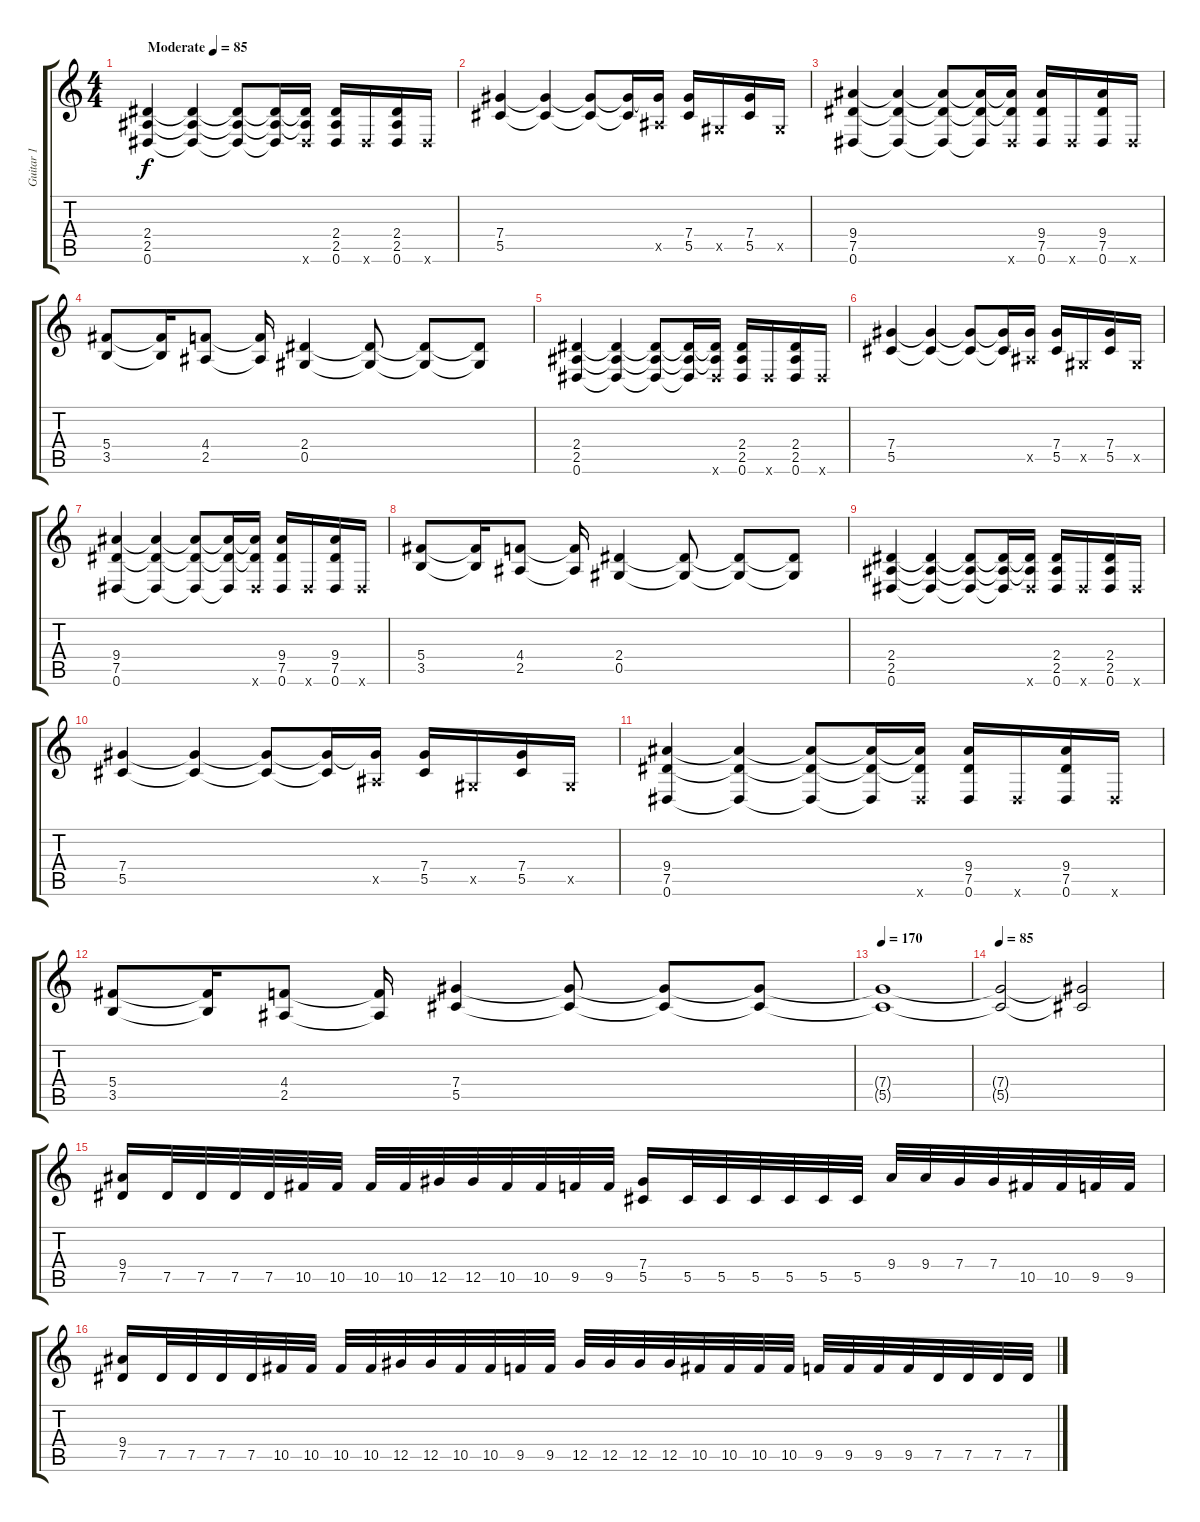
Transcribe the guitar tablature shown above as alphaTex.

\track ("Guitar 1" "Guitar 1") {instrument distortionguitar}
\staff {score tabs}
\tuning (Eb4 Bb3 Gb3 Db3 Ab2 Eb2) {hide}
\ts (4 4)
\tempo (85 "Moderate")
\clef g2
\ks c
(2.4 2.5 0.6).4{dy f instrument distortionguitar} (2.4{t} 2.5{t} 0.6{t}).4 (2.4{t} 2.5{t} 0.6{t}).8 (2.4{t} 2.5{t} 0.6{t}).16 (2.4{t} 2.5{t} 0.6{x}).16 (2.4 2.5 0.6).16 0.6{x}.16 (2.4 2.5 0.6).16 0.6{x}.16 |
(7.4 5.5).4 (7.4{t} 5.5{t}).4 (7.4{t} 5.5{t}).8 (7.4{t} 5.5{t}).16 (7.4{t} 2.5{x}).16 (7.4 5.5).16 0.5{x}.16 (7.4 5.5).16 0.5{x}.16 |
(9.4 7.5 0.6).4 (9.4{t} 7.5{t} 0.6{t}).4 (9.4{t} 7.5{t} 0.6{t}).8 (9.4{t} 7.5{t} 0.6{t}).16 (9.4{t} 7.5{t} 0.6{x}).16 (9.4 7.5 0.6).16 0.6{x}.16 (9.4 7.5 0.6).16 0.6{x}.16 |
(5.4 3.5).8 (5.4{t} 3.5{t}).16 (4.4 2.5).8 (4.4{t} 2.5{t}).16 (2.4 0.5).4 (2.4{t} 0.5{t}).8 (2.4{t} 0.5{t}).8 (2.4{t} 0.5{t}).8 |
(2.4 2.5 0.6).4 (2.4{t} 2.5{t} 0.6{t}).4 (2.4{t} 2.5{t} 0.6{t}).8 (2.4{t} 2.5{t} 0.6{t}).16 (2.4{t} 2.5{t} 0.6{x}).16 (2.4 2.5 0.6).16 0.6{x}.16 (2.4 2.5 0.6).16 0.6{x}.16 |
(7.4 5.5).4 (7.4{t} 5.5{t}).4 (7.4{t} 5.5{t}).8 (7.4{t} 5.5{t}).16 (7.4{t} 2.5{x}).16 (7.4 5.5).16 0.5{x}.16 (7.4 5.5).16 0.5{x}.16 |
(9.4 7.5 0.6).4 (9.4{t} 7.5{t} 0.6{t}).4 (9.4{t} 7.5{t} 0.6{t}).8 (9.4{t} 7.5{t} 0.6{t}).16 (9.4{t} 7.5{t} 0.6{x}).16 (9.4 7.5 0.6).16 0.6{x}.16 (9.4 7.5 0.6).16 0.6{x}.16 |
(5.4 3.5).8 (5.4{t} 3.5{t}).16 (4.4 2.5).8 (4.4{t} 2.5{t}).16 (2.4 0.5).4 (2.4{t} 0.5{t}).8 (2.4{t} 0.5{t}).8 (2.4{t} 0.5{t}).8 |
(2.4 2.5 0.6).4 (2.4{t} 2.5{t} 0.6{t}).4 (2.4{t} 2.5{t} 0.6{t}).8 (2.4{t} 2.5{t} 0.6{t}).16 (2.4{t} 2.5{t} 0.6{x}).16 (2.4 2.5 0.6).16 0.6{x}.16 (2.4 2.5 0.6).16 0.6{x}.16 |
(7.4 5.5).4 (7.4{t} 5.5{t}).4 (7.4{t} 5.5{t}).8 (7.4{t} 5.5{t}).16 (7.4{t} 2.5{x}).16 (7.4 5.5).16 0.5{x}.16 (7.4 5.5).16 0.5{x}.16 |
(9.4 7.5 0.6).4 (9.4{t} 7.5{t} 0.6{t}).4 (9.4{t} 7.5{t} 0.6{t}).8 (9.4{t} 7.5{t} 0.6{t}).16 (9.4{t} 7.5{t} 0.6{x}).16 (9.4 7.5 0.6).16 0.6{x}.16 (9.4 7.5 0.6).16 0.6{x}.16 |
(5.4 3.5).8 (5.4{t} 3.5{t}).16 (4.4 2.5).8 (4.4{t} 2.5{t}).16 (7.4 5.5).4 (7.4{t} 5.5{t}).8 (7.4{t} 5.5{t}).8 (7.4{t} 5.5{t}).8 |
\tempo 170
(7.4{t} 5.5{t}).1 |
\tempo 85
(7.4{t} 5.5{t}).2 (7.4{t} 5.5{t}).2 |
(9.4 7.5).16 7.5.32 7.5.32 7.5.32 7.5.32 10.5.32 10.5.32 10.5.32 10.5.32 12.5.32 12.5.32 10.5.32 10.5.32 9.5.32 9.5.32 (7.4 5.5).16 5.5.32 5.5.32 5.5.32 5.5.32 5.5.32 5.5.32 9.4.32 9.4.32 7.4.32 7.4.32 10.5.32 10.5.32 9.5.32 9.5.32 |
(9.4 7.5).16 7.5.32 7.5.32 7.5.32 7.5.32 10.5.32 10.5.32 10.5.32 10.5.32 12.5.32 12.5.32 10.5.32 10.5.32 9.5.32 9.5.32 12.5.32 12.5.32 12.5.32 12.5.32 10.5.32 10.5.32 10.5.32 10.5.32 9.5.32 9.5.32 9.5.32 9.5.32 7.5.32 7.5.32 7.5.32 7.5.32
